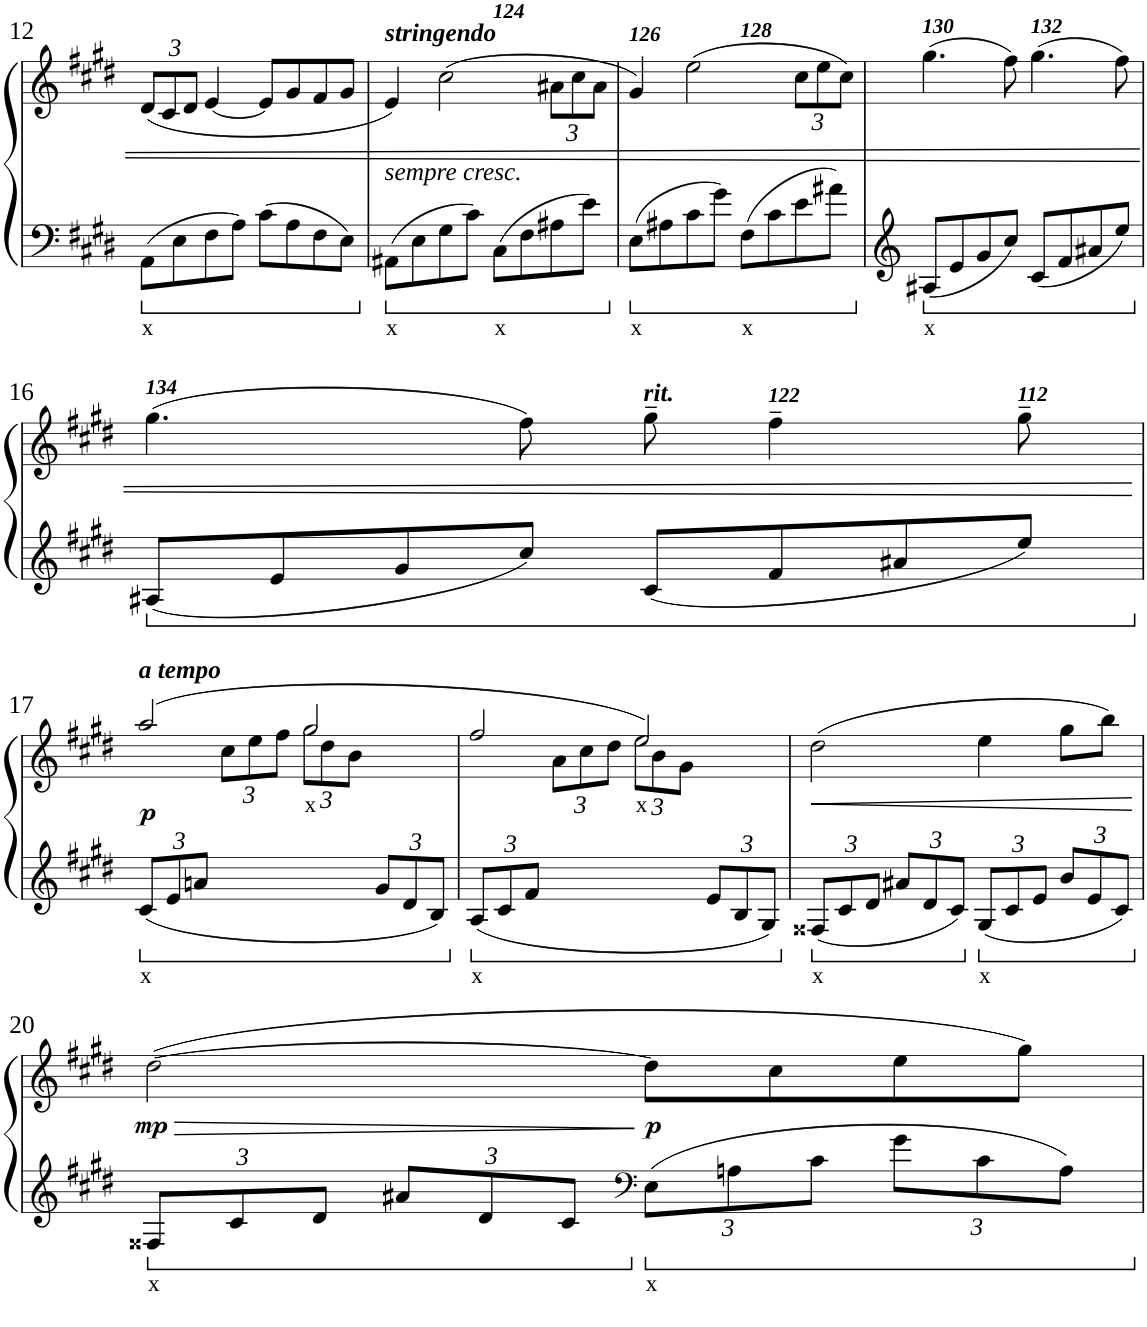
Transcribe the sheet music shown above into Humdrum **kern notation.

**kern	**text	**kern	**text	**dynam
*part1	*part1	*part1	*part1	*part1
*staff2	*staff2	*staff1	*staff1	*staff1/2
*I"Piano	*	*	*	*
*I'Pno	*	*	*	*
!!LO:PB:g=z
*clefG2	*	*clefG2	*	*
*k[f#c#g#d#]	*	*k[f#c#g#d#]	*	*
*M4/4	*	*M4/4	*	*
=12	=12	=12	=12	=12
!	!LO:LY:b	!	!	!
*	*	*Xbrackettup	*	*
8AA\L	x	(<12d#/L	.	.
.	.	12c#/	.	.
8E\	.	.	.	.
.	.	12d#/J	.	.
8F#\	.	[4e/	.	.
8A\J	.	.	.	.
8c#\L	.	8e/L]	.	.
8A\	.	8g#/	.	.
8F#\	.	8f#/	.	.
8E\J	.	8g#/J	.	.
=13	=13	=13	=13	=13
!	!	!LO:TX:b:i:t=sempre cresc.	!	!
!	!	!LO:TX:a:Bi:t=stringendo	!	!
!	!LO:LY:b	!	!	!
*	*	*^	*	*
8AA#X\L	x	4e/)	2ryy	.	.
8E\	.	.	.	.	.
8G#\	.	(>2cc#\	.	.	.
8c#\J	.	.	.	.	.
!	!	!	!LO:TX:a:Bi:t=124	!	!
!	!LO:LY:b	!	!	!	!
8C#\L	x	.	2ryy	.	.
8F#\	.	.	.	.	.
8A#X\	.	12a#X\L	.	.	.
.	.	12cc#\	.	.	.
8e\J	.	.	.	.	.
.	.	12a#\J	.	.	.
=14	=14	=14	=14	=14	=14
!	!	!LO:TX:a:Bi:t=126	!	!	!
!	!LO:LY:b	!	!	!	!
8E\L	x	4g#/)	2ryy	.	.
8A#X\	.	.	.	.	.
8c#\	.	(>2ee\	.	.	.
8g#\J	.	.	.	.	.
!	!	!	!LO:TX:a:Bi:t=128	!	!
!	!LO:LY:b	!	!	!	!
8F#\L	x	.	2ryy	.	.
8c#\	.	.	.	.	.
8e\	.	12cc#\L	.	.	.
.	.	12ee\	.	.	.
8a#X\J	.	.	.	.	.
.	.	12cc#\J)	.	.	.
=15	=15	=15	=15	=15	=15
!	!	!LO:TX:a:Bi:t=130	!	!	!
!	!LO:LY:b	!	!	!	!
*	*	*v	*v	*	*
8A#X/L	x	(>4.gg#\	.	.
8e/	.	.	.	.
8g#/	.	.	.	.
8cc#/J	.	8ff#\)	.	.
!	!	!LO:TX:a:Bi:t=132	!	!
8c#/L	.	(>4.gg#\	.	.
8f#/	.	.	.	.
8a#X/	.	.	.	.
8ee/J	.	8ff#\)	.	.
!!LO:LB:g=z
=16	=16	=16	=16	=16
!	!	!LO:TX:a:Bi:t=134	!	!
8A#X/L	.	(>4.gg#\	.	.
8e/	.	.	.	.
8g#/	.	.	.	.
8cc#/J	.	8ff#\)	.	.
!	!	!LO:TX:a:Bi:t=rit.	!	!
8c#/L	.	8gg#~\	.	.
!	!	!LO:TX:a:Bi:t=122	!	!
8f#/	.	4ff#~\	.	.
8a#X/	.	.	.	.
!	!	!LO:TX:a:Bi:t=112	!	!
8ee/J	.	8gg#~\	.	.
!!LO:LB:g=z
=17	=17	=17	=17	=17
*Xbrackettup	*	*	*	*
!	!	!LO:TX:a:Bi:t=a tempo	!	!
!	!LO:LY:b	!	!	!LO:DY:b
*	*	*^	*	*
12c#/L	x	(>2aa/	4ryy	.	p
12e/	.	.	.	.	.
12an/J	.	.	.	.	.
4ryy	.	.	12cc#\L	.	.
.	.	.	12ee\	.	.
.	.	.	12ff#\J	.	.
!	!	!	!	!LO:LY:b	!
4ryy	.	2gg#/	12gg#\L	x	.
.	.	.	12dd#\	.	.
.	.	.	12b\J	.	.
12g#/L	.	.	4ryy	.	.
12d#/	.	.	.	.	.
12B/J	.	.	.	.	.
=18	=18	=18	=18	=18	=18
!	!LO:LY:b	!	!	!	!
12A/L	x	2ff#/	4ryy	.	.
12c#/	.	.	.	.	.
12f#/J	.	.	.	.	.
4ryy	.	.	12a\L	.	.
.	.	.	12cc#\	.	.
.	.	.	12dd#\J	.	.
!	!	!	!	!LO:LY:b	!
4ryy	.	2ee/)	12ee\L	x	.
.	.	.	12b\	.	.
.	.	.	12g#\J	.	.
12e/L	.	.	4ryy	.	.
12B/	.	.	.	.	.
12G#/J	.	.	.	.	.
*	*	*v	*v	*	*
=19	=19	=19	=19	=19
!	!LO:LY:b	!	!	!LO:HP:b
12F##X/L	x	(>2dd#\	.	<
12c#/	.	.	.	.
12d#/J	.	.	.	.
12a#X/L	.	.	.	.
12d#/	.	.	.	.
12c#/J	.	.	.	.
!	!LO:LY:b	!	!	!
12G#/L	x	4ee\	.	.
12c#/	.	.	.	.
12e/J	.	.	.	.
12b/L	.	8gg#\L	.	.
12e/	.	.	.	.
.	.	8bb\J)	.	.
12c#/J	.	.	.	.
.	.	.	.	[
!!LO:LB:g=z
=20	=20	=20	=20	=20
!	!LO:LY:b	!	!	!LO:HP:b
!	!	!	!	!LO:DY:n=1:b
12F##X/L	x	(>[2dd#\	.	> mp
12c#/	.	.	.	.
12d#/J	.	.	.	.
12a#X/L	.	.	.	.
12d#/	.	.	.	.
12c#/J	.	.	.	.
*clefF4	*	*	*	*
!	!LO:LY:b	!	!	!LO:DY:n=2:b
12E\L	x	8dd#\L]	.	] p
12An\	.	.	.	.
.	.	8cc#\	.	.
12c#\J	.	.	.	.
12g#\L	.	8ee\	.	.
12c#\	.	.	.	.
.	.	8gg#\J)	.	.
12A\J	.	.	.	.
=	=	=	=	=
*-	*-	*-	*-	*-
